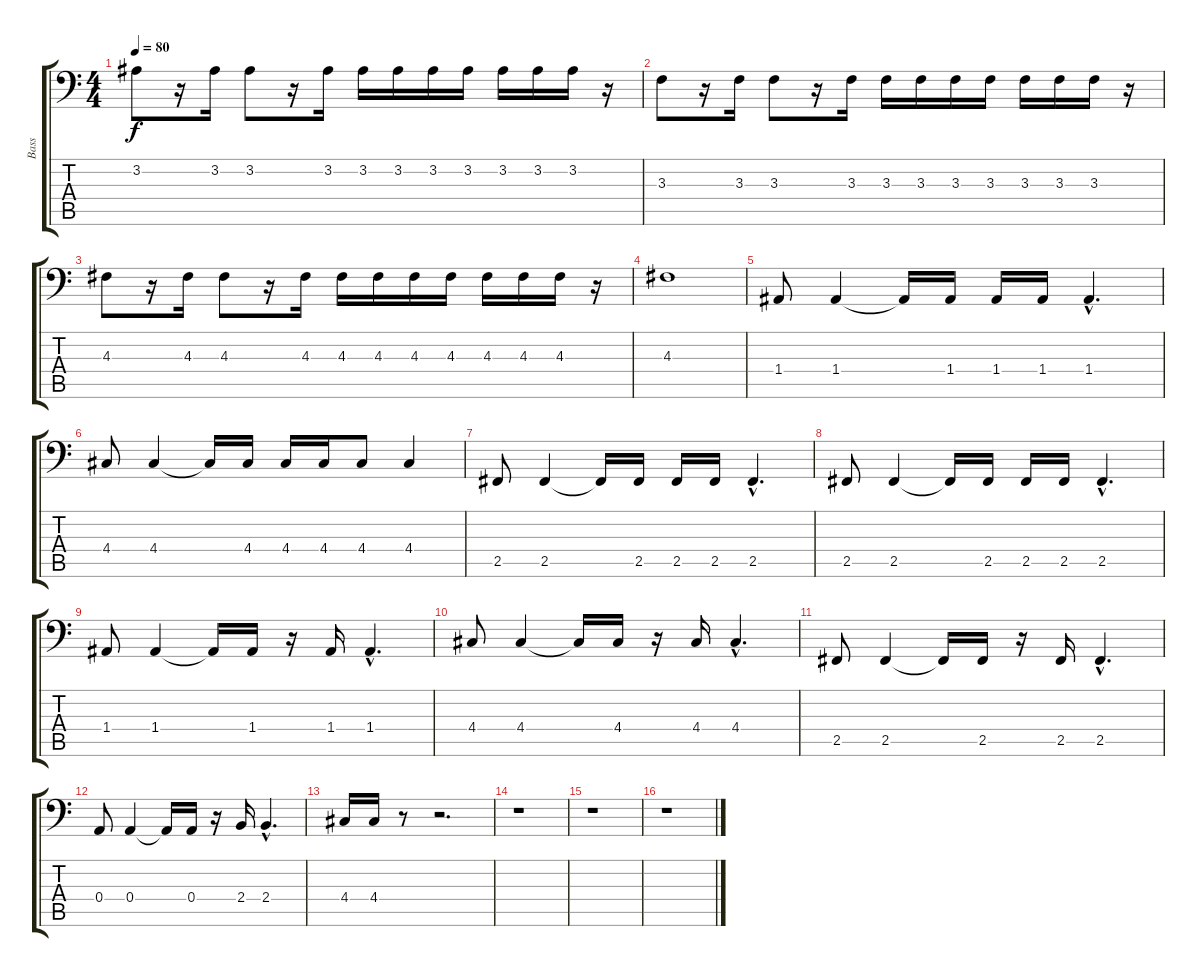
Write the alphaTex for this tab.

\track ("Bass" "Bass") {instrument electricbassfinger}
\staff {score tabs}
\tuning (C3 G2 D2 A1 E1 B0) {hide}
\ts (4 4)
\tempo 80
\clef f4
\ks c
3.2.8{dy f} r.16 3.2.16 3.2.8 r.16 3.2.16 3.2.16 3.2.16 3.2.16 3.2.16 3.2.16 3.2.16 3.2.16 r.16 |
3.3.8 r.16 3.3.16 3.3.8 r.16 3.3.16 3.3.16 3.3.16 3.3.16 3.3.16 3.3.16 3.3.16 3.3.16 r.16 |
4.3.8 r.16 4.3.16 4.3.8 r.16 4.3.16 4.3.16 4.3.16 4.3.16 4.3.16 4.3.16 4.3.16 4.3.16 r.16 |
4.3.1 |
1.4.8 1.4.4 1.4{t}.16 1.4.16 1.4.16 1.4.16 1.4{hac}.4{d} |
4.4.8 4.4.4 4.4{t}.16 4.4.16 4.4.16 4.4.16 4.4.8 4.4.4 |
2.5.8 2.5.4 2.5{t}.16 2.5.16 2.5.16 2.5.16 2.5{hac}.4{d} |
2.5.8 2.5.4 2.5{t}.16 2.5.16 2.5.16 2.5.16 2.5{hac}.4{d} |
1.4.8 1.4.4 1.4{t}.16 1.4.16 r.16 1.4.16 1.4{hac}.4{d} |
4.4.8 4.4.4 4.4{t}.16 4.4.16 r.16 4.4.16 4.4{hac}.4{d} |
2.5.8 2.5.4 2.5{t}.16 2.5.16 r.16 2.5.16 2.5{hac}.4{d} |
0.4.8 0.4.4 0.4{t}.16 0.4.16 r.16 2.4.16 2.4{hac}.4{d} |
4.4.16 4.4.16 r.8 r.2{d} |
r.1 |
r.1 |
r.1
